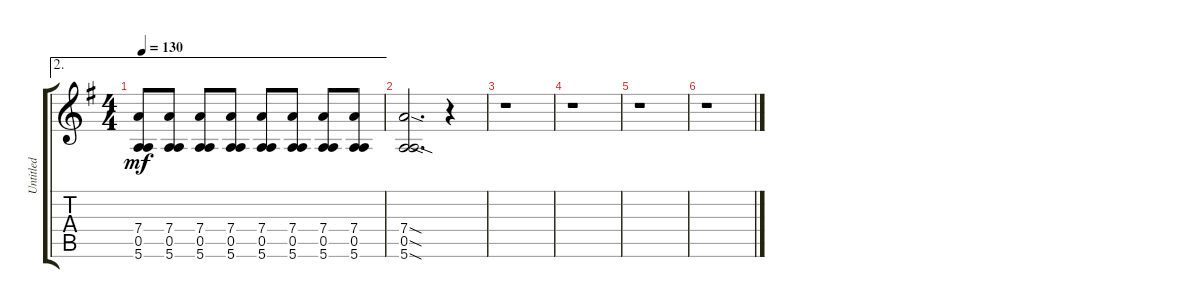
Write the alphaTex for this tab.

\track ("Untitled" "Untitled") {instrument distortionguitar}
\staff {score tabs}
\tuning (E4 B3 G3 D3 A2 E2) {hide}
\ae 2
\ts (4 4)
\tempo 130
\clef g2
\ks g
(7.4 0.5 5.6).8{dy mf} (7.4 0.5 5.6).8 (7.4 0.5 5.6).8 (7.4 0.5 5.6).8 (7.4 0.5 5.6).8 (7.4 0.5 5.6).8 (7.4 0.5 5.6).8 (7.4 0.5 5.6).8 |
(7.4{sod} 0.5{sod} 5.6{sod}).2{d} r.4 |
r.1 |
r.1 |
r.1 |
r.1
